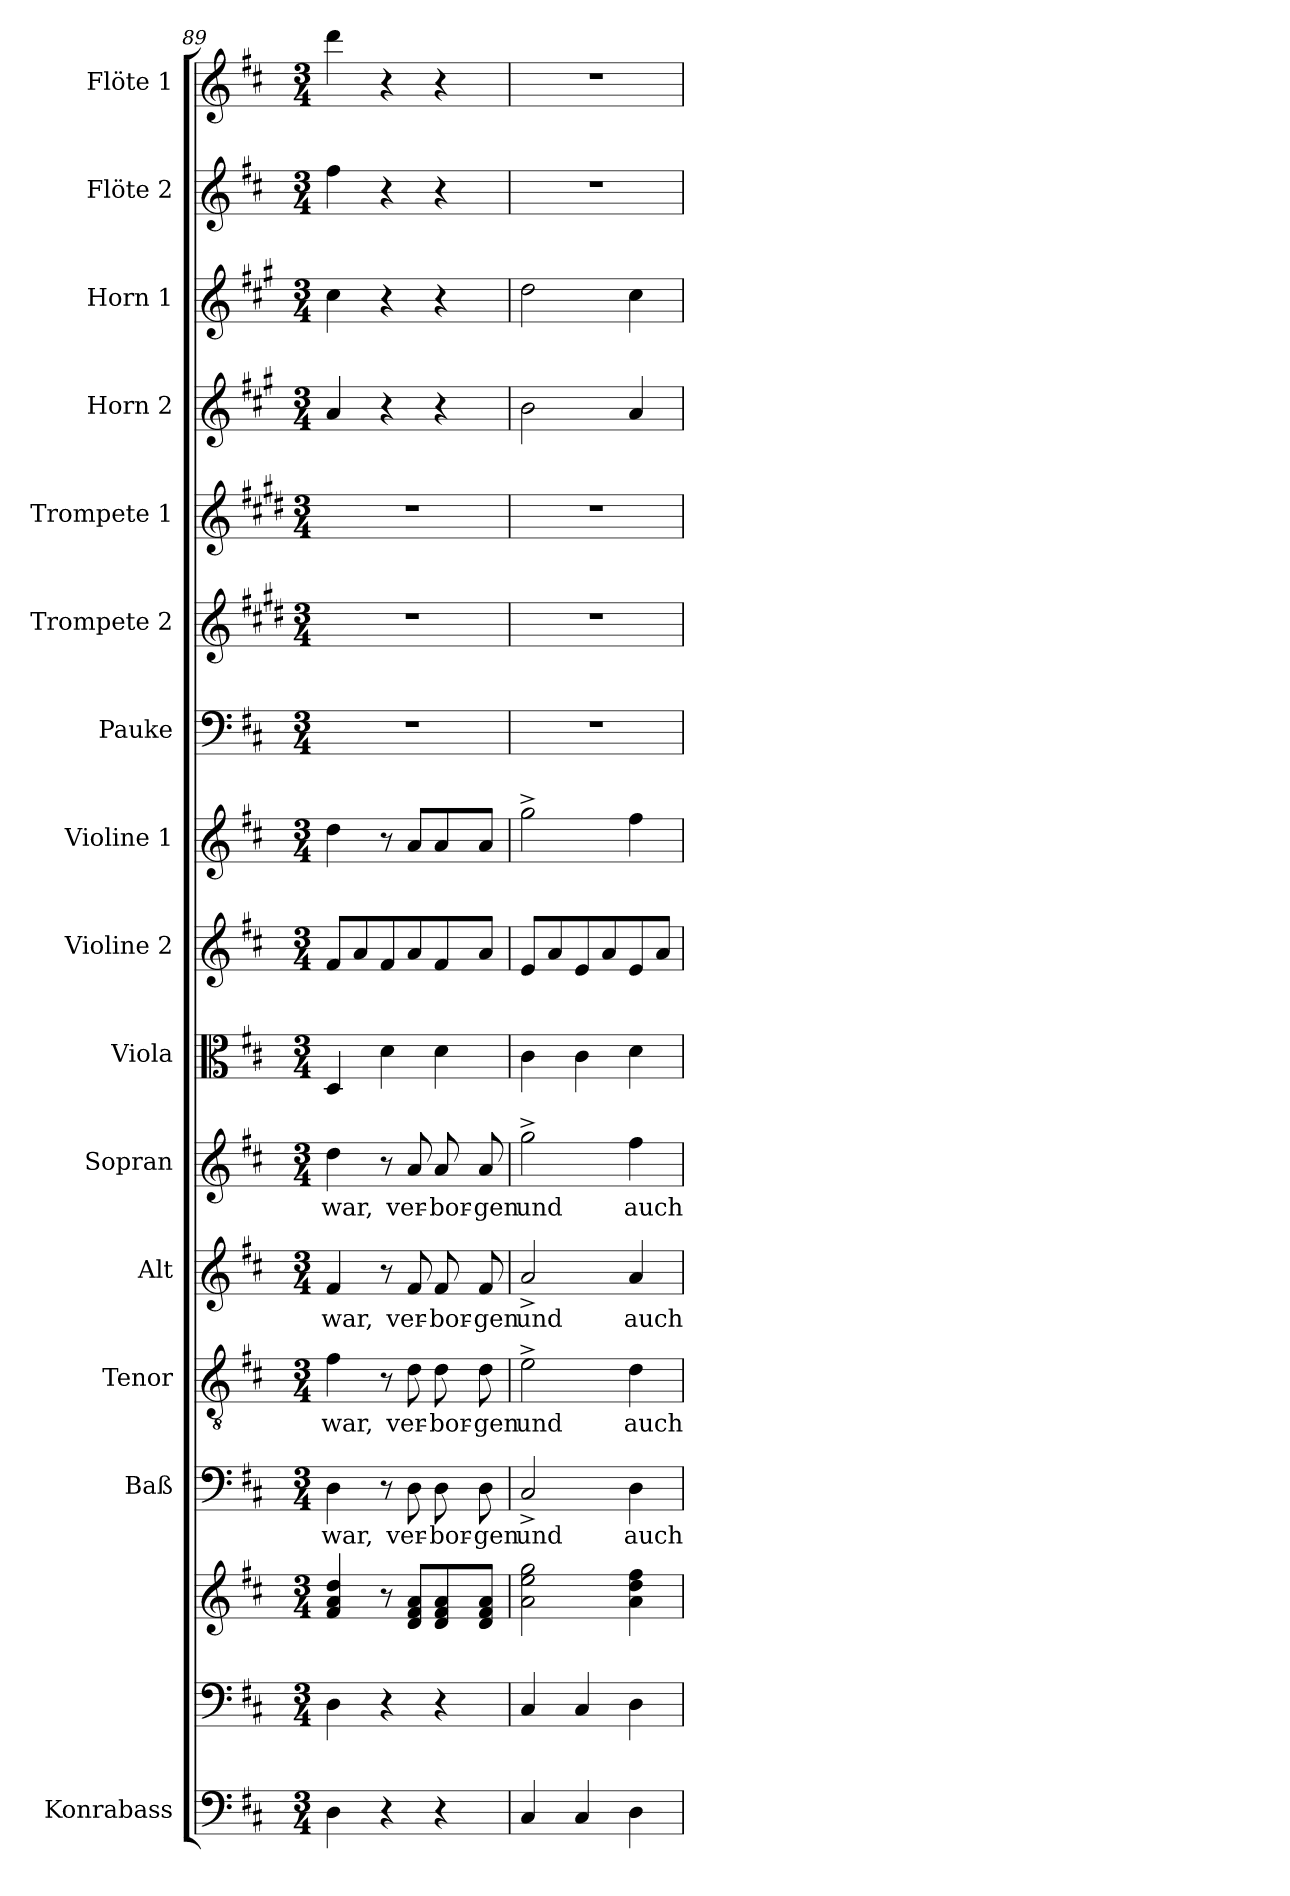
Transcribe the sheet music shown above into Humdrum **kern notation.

**kern	**kern	**kern	**kern	**text	**kern	**text	**kern	**text	**kern	**text	**kern	**kern	**kern	**kern	**kern	**kern	**kern	**kern	**kern	**kern
*part16	*part15	*part15	*part14	*part14	*part13	*part13	*part12	*part12	*part11	*part11	*part10	*part9	*part8	*part7	*part6	*part5	*part4	*part3	*part2	*part1
*staff17	*staff16	*staff15	*staff14	*staff14	*staff13	*staff13	*staff12	*staff12	*staff11	*staff11	*staff10	*staff9	*staff8	*staff7	*staff6	*staff5	*staff4	*staff3	*staff2	*staff1
*I"Konrabass	*	*	*I"Baß	*	*I"Tenor	*	*I"Alt	*	*I"Sopran	*	*I"Viola	*I"Violine 2	*I"Violine 1	*I"Pauke	*I"Trompete 2	*I"Trompete 1	*I"Horn 2	*I"Horn 1	*I"Flöte 2	*I"Flöte 1
*I'Kb.	*	*	*I'Baß	*	*I'Ten	*	*I'Alt	*	*I'Sop	*	*I'Vla.	*I'Vln. 2	*I'Vln. 1	*I'Pk.	*I'Trp. 2	*I'Trp. 1	*I'Hrn. 2	*I'Hrn. 1	*I'Fl. 2	*I'Fl. 1
*clefF4	*clefF4	*clefG2	*clefF4	*	*clefGv2	*	*clefG2	*	*clefG2	*	*clefC3	*clefG2	*clefG2	*clefF4	*clefG2	*clefG2	*clefG2	*clefG2	*clefG2	*clefG2
*ITrd7c12	*	*	*	*	*	*	*	*	*	*	*	*	*	*	*ITrd1c2	*ITrd1c2	*ITrd4c7	*ITrd4c7	*	*
*k[f#c#]	*k[f#c#]	*k[f#c#]	*k[f#c#]	*	*k[f#c#]	*	*k[f#c#]	*	*k[f#c#]	*	*k[f#c#]	*k[f#c#]	*k[f#c#]	*k[f#c#]	*k[f#c#]	*k[f#c#]	*k[f#c#]	*k[f#c#]	*k[f#c#]	*k[f#c#]
*D:	*D:	*D:	*D:	*	*D:	*	*D:	*	*D:	*	*D:	*D:	*D:	*D:	*D:	*D:	*D:	*D:	*D:	*D:
*M3/4	*M3/4	*M3/4	*M3/4	*	*M3/4	*	*M3/4	*	*M3/4	*	*M3/4	*M3/4	*M3/4	*M3/4	*M3/4	*M3/4	*M3/4	*M3/4	*M3/4	*M3/4
=89	=89	=89	=89	=89	=89	=89	=89	=89	=89	=89	=89	=89	=89	=89	=89	=89	=89	=89	=89	=89
!	!	!	!	!LO:LY:b	!	!LO:LY:b	!	!LO:LY:b	!	!LO:LY:b	!	!	!	!	!	!	!	!	!	!
4DD\	4D\	4f#/ 4a/ 4dd/	4D\	war,	4f#\	war,	4f#/	war,	4dd\	war,	4D/	8f#/L	4dd\	2.r	2.r	2.r	4d/	4f#\	4ff#\	4ddd\
.	.	.	.	.	.	.	.	.	.	.	.	8a/	.	.	.	.	.	.	.	.
4r	4r	8r	8r	.	8r	.	8r	.	8r	.	4d\	8f#/	8r	.	.	.	4r	4r	4r	4r
!	!	!	!	!LO:LY:b	!	!LO:LY:b	!	!LO:LY:b	!	!LO:LY:b	!	!	!	!	!	!	!	!	!	!
.	.	8d/ 8f#/ 8a/L	8D\	ver-	8d\	ver-	8f#/	ver-	8a/	ver-	.	8a/	8a/L	.	.	.	.	.	.	.
!	!	!	!	!LO:LY:b	!	!LO:LY:b	!	!LO:LY:b	!	!LO:LY:b	!	!	!	!	!	!	!	!	!	!
4r	4r	8d/ 8f#/ 8a/	8D\	-bor-	8d\	-bor-	8f#/	-bor-	8a/	-bor-	4d\	8f#/	8a/	.	.	.	4r	4r	4r	4r
!	!	!	!	!LO:LY:b	!	!LO:LY:b	!	!LO:LY:b	!	!LO:LY:b	!	!	!	!	!	!	!	!	!	!
.	.	8d/ 8f#/ 8a/J	8D\	-gen	8d\	-gen	8f#/	-gen	8a/	-gen	.	8a/J	8a/J	.	.	.	.	.	.	.
=90	=90	=90	=90	=90	=90	=90	=90	=90	=90	=90	=90	=90	=90	=90	=90	=90	=90	=90	=90	=90
!	!	!	!	!LO:LY:b	!	!LO:LY:b	!	!LO:LY:b	!	!LO:LY:b	!	!	!	!	!	!	!	!	!	!
4CC#/	4C#/	2a\ 2ee\ 2gg\	2C#^</	und	2e^>\	und	2a^</	und	2gg^>\	und	4c#\	8e/L	2gg^>\	2.r	2.r	2.r	2e\	2g\	2.r	2.r
.	.	.	.	.	.	.	.	.	.	.	.	8a/	.	.	.	.	.	.	.	.
4CC#/	4C#/	.	.	.	.	.	.	.	.	.	4c#\	8e/	.	.	.	.	.	.	.	.
.	.	.	.	.	.	.	.	.	.	.	.	8a/	.	.	.	.	.	.	.	.
!	!	!	!	!LO:LY:b	!	!LO:LY:b	!	!LO:LY:b	!	!LO:LY:b	!	!	!	!	!	!	!	!	!	!
4DD\	4D\	4a\ 4dd\ 4ff#\	4D\	auch	4d\	auch	4a/	auch	4ff#\	auch	4d\	8e/	4ff#\	.	.	.	4d/	4f#\	.	.
.	.	.	.	.	.	.	.	.	.	.	.	8a/J	.	.	.	.	.	.	.	.
=	=	=	=	=	=	=	=	=	=	=	=	=	=	=	=	=	=	=	=	=
*-	*-	*-	*-	*-	*-	*-	*-	*-	*-	*-	*-	*-	*-	*-	*-	*-	*-	*-	*-	*-
